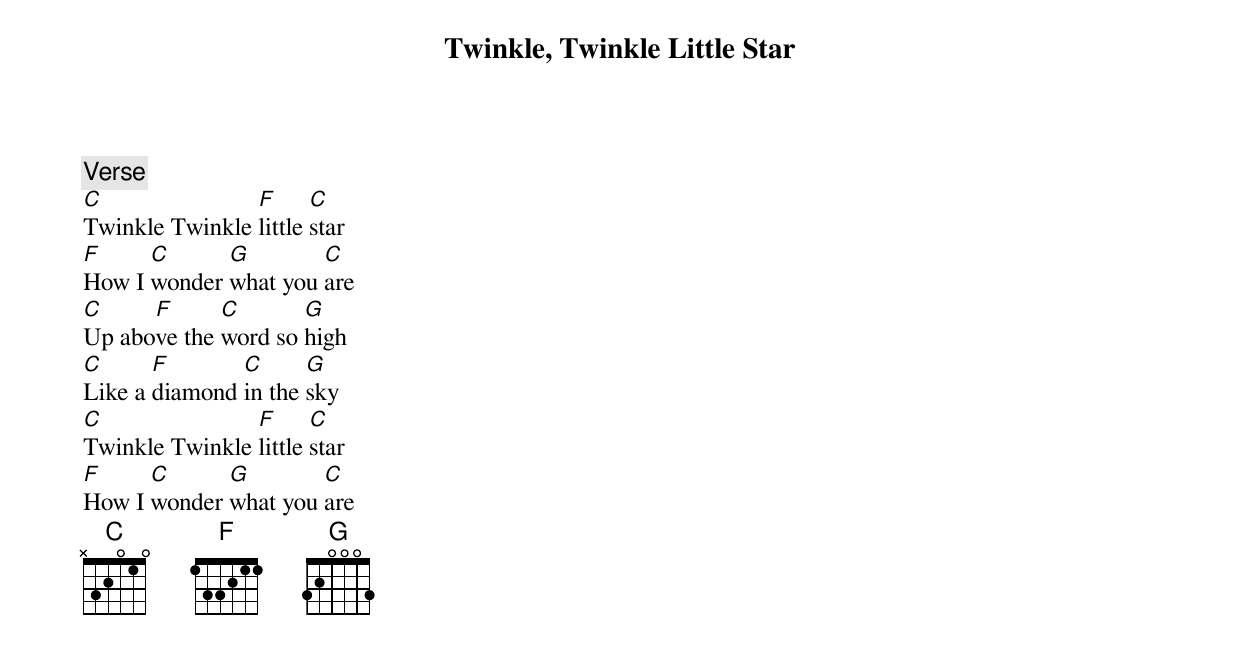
{title: Twinkle, Twinkle Little Star}
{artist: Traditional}
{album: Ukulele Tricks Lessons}

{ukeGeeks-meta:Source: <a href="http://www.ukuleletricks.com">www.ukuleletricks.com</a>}
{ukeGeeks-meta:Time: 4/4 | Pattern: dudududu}

{comment:Verse}
[C]Twinkle Twinkle [F]little [C]star
[F]How I [C]wonder [G]what you [C]are
[C]Up abo[F]ve the [C]word so [G]high
[C]Like a [F]diamond [C]in the [G]sky
[C]Twinkle Twinkle [F]little [C]star
[F]How I [C]wonder [G]what you [C]are
